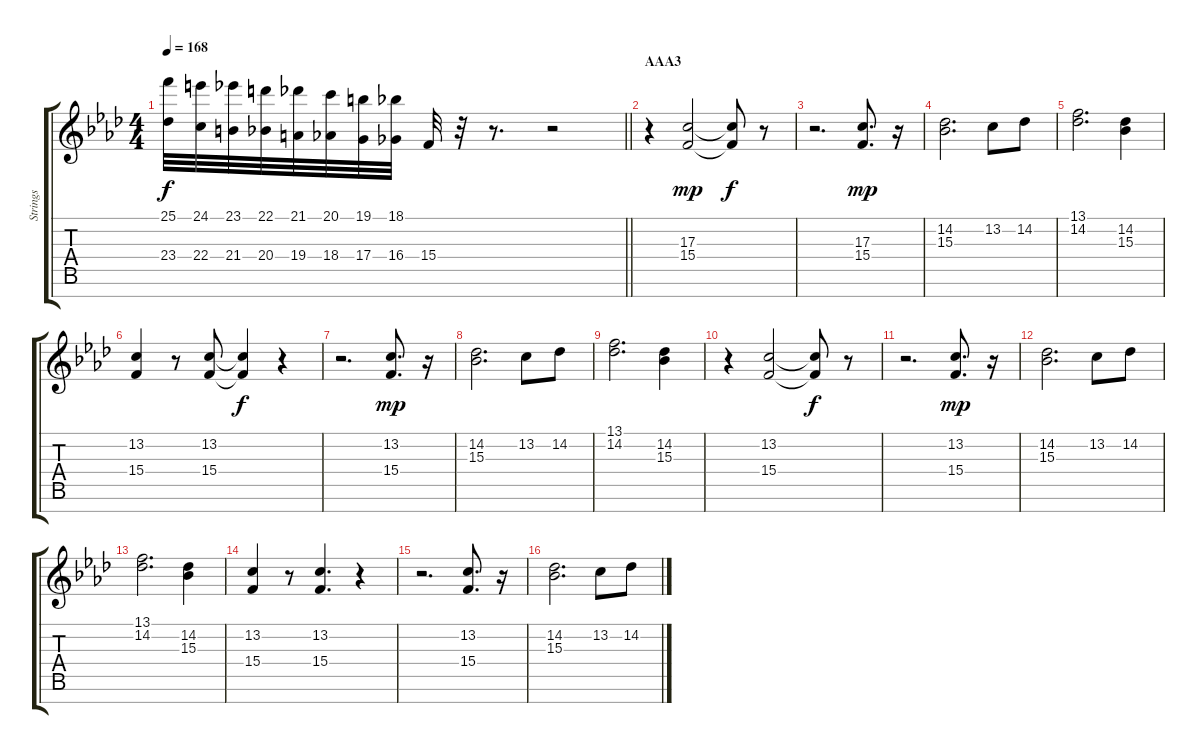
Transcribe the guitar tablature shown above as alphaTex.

\track ("Strings" "Strings") {instrument stringensemble1}
\staff {score tabs}
\tuning (E4 B3 G3 D3 A2 E2 B1) {hide}
\ts (4 4)
\tempo 168
\clef g2
\barLineRight lightlight
\ks fminor
(25.1 23.4).32{dy f} (24.1 22.4).32 (23.1 21.4).32 (22.1 20.4).32 (21.1 19.4).32 (20.1 18.4).32 (19.1 17.4).32 (18.1 16.4).32 15.4.32 r.32 r.8{d} r.2 |
\section ("" "AAA3")
r.4 (17.3 15.4).2{dy mp} (17.3{t} 15.4{t}).8{dy f} r.8 |
r.2{d} (17.3 15.4).8{d dy mp} r.16 |
(14.2 15.3).2{d} 13.2.8 14.2.8 |
(13.1 14.2).2{d} (14.2 15.3).4 |
(13.2 15.4).4 r.8 (13.2 15.4).8 (13.2{t} 15.4{t}).4{dy f} r.4 |
r.2{d} (13.2 15.4).8{d dy mp} r.16 |
(14.2 15.3).2{d} 13.2.8 14.2.8 |
(13.1 14.2).2{d} (14.2 15.3).4 |
r.4 (13.2 15.4).2 (13.2{t} 15.4{t}).8{dy f} r.8 |
r.2{d} (13.2 15.4).8{d dy mp} r.16 |
(14.2 15.3).2{d} 13.2.8 14.2.8 |
(13.1 14.2).2{d} (14.2 15.3).4 |
(13.2 15.4).4 r.8 (13.2 15.4).4{d} r.4 |
r.2{d} (13.2 15.4).8{d} r.16 |
(14.2 15.3).2{d} 13.2.8 14.2.8
